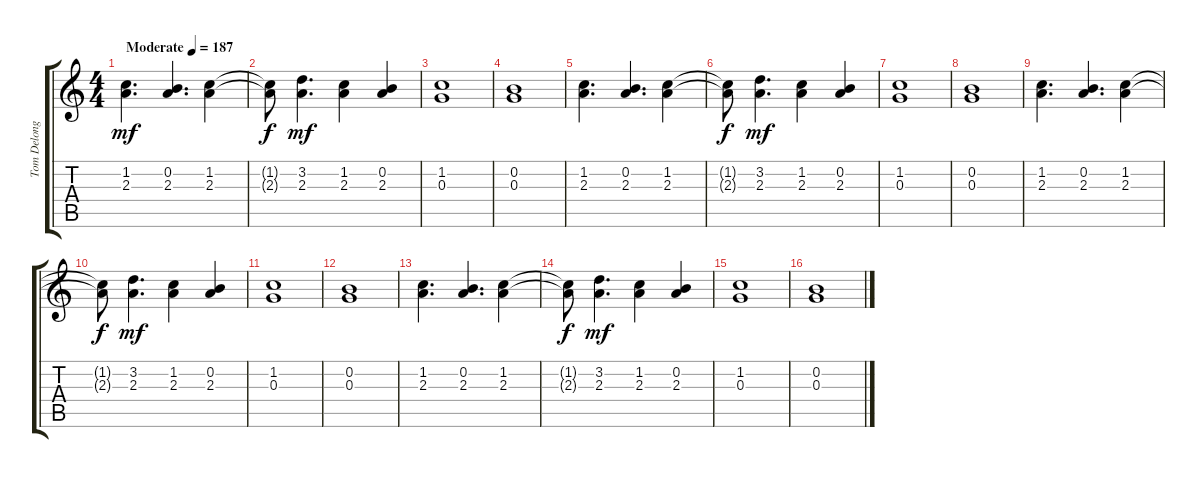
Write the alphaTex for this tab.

\track ("Tom Delonge Lead Guitar" "Tom Delong") {instrument distortionguitar}
\staff {score tabs}
\tuning (E4 B3 G3 D3 A2 E2) {hide}
\ts (4 4)
\tempo (187 "Moderate")
\clef g2
\ks c
(1.2 2.3).4{d dy mf instrument distortionguitar} (0.2 2.3).4{d} (1.2 2.3).4 |
(1.2{t} 2.3{t}).8{dy f} (3.2 2.3).4{d dy mf} (1.2 2.3).4 (0.2 2.3).4 |
(1.2 0.3).1 |
(0.2 0.3).1 |
(1.2 2.3).4{d} (0.2 2.3).4{d} (1.2 2.3).4 |
(1.2{t} 2.3{t}).8{dy f} (3.2 2.3).4{d dy mf} (1.2 2.3).4 (0.2 2.3).4 |
(1.2 0.3).1 |
(0.2 0.3).1 |
(1.2 2.3).4{d} (0.2 2.3).4{d} (1.2 2.3).4 |
(1.2{t} 2.3{t}).8{dy f} (3.2 2.3).4{d dy mf} (1.2 2.3).4 (0.2 2.3).4 |
(1.2 0.3).1 |
(0.2 0.3).1 |
(1.2 2.3).4{d} (0.2 2.3).4{d} (1.2 2.3).4 |
(1.2{t} 2.3{t}).8{dy f} (3.2 2.3).4{d dy mf} (1.2 2.3).4 (0.2 2.3).4 |
(1.2 0.3).1 |
(0.2 0.3).1
